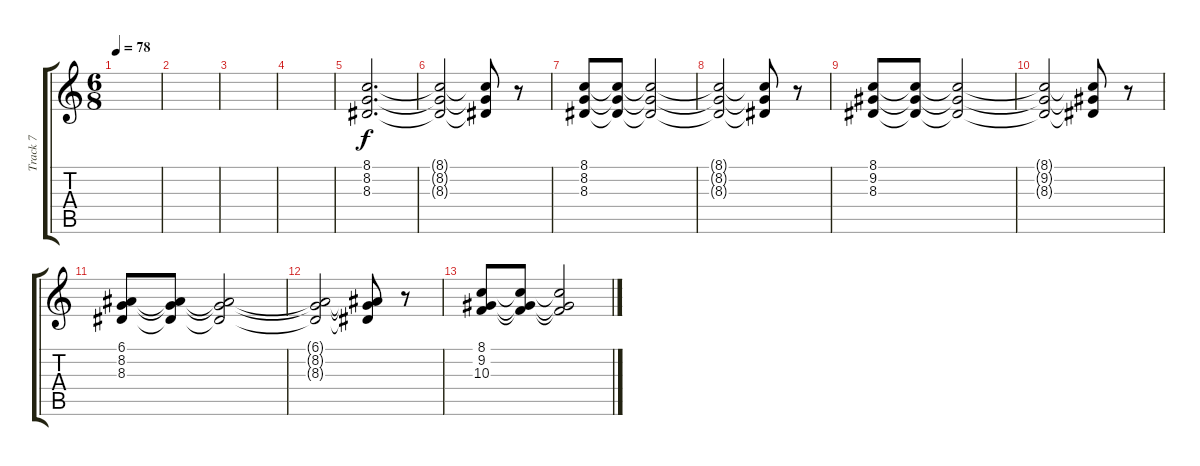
\track ("Track 7" "Track 7") {instrument pad4choir}
\staff {score tabs}
\tuning (E4 B3 G3 D3 A2 E2) {hide}
\ts (6 8)
\tempo 78
\clef g2
\ks c
|
|
|
|
(8.1 8.2 8.3).2{d volume 1} |
(8.1{t} 8.2{t} 8.3{t}).2 (8.1{t} 8.2{t} 8.3{t}).8 r.8 |
(8.1 8.2 8.3).8{volume 8} (8.1{t} 8.2{t} 8.3{t}).8{volume 1} (8.1{t} 8.2{t} 8.3{t}).2 |
(8.1{t} 8.2{t} 8.3{t}).2 (8.1{t} 8.2{t} 8.3{t}).8 r.8 |
(8.1 9.2 8.3).8{volume 8} (8.1{t} 9.2{t} 8.3{t}).8{volume 1} (8.1{t} 9.2{t} 8.3{t}).2 |
(8.1{t} 9.2{t} 8.3{t}).2 (8.1{t} 9.2{t} 8.3{t}).8 r.8 |
(6.1 8.2 8.3).8{volume 8} (6.1{t} 8.2{t} 8.3{t}).8{volume 1} (6.1{t} 8.2{t} 8.3{t}).2 |
(6.1{t} 8.2{t} 8.3{t}).2 (6.1{t} 8.2{t} 8.3{t}).8 r.8 |
(8.1 9.2 10.3).8{volume 8} (8.1{t} 9.2{t} 10.3{t}).8{volume 1} (8.1{t} 9.2{t} 10.3{t}).2
